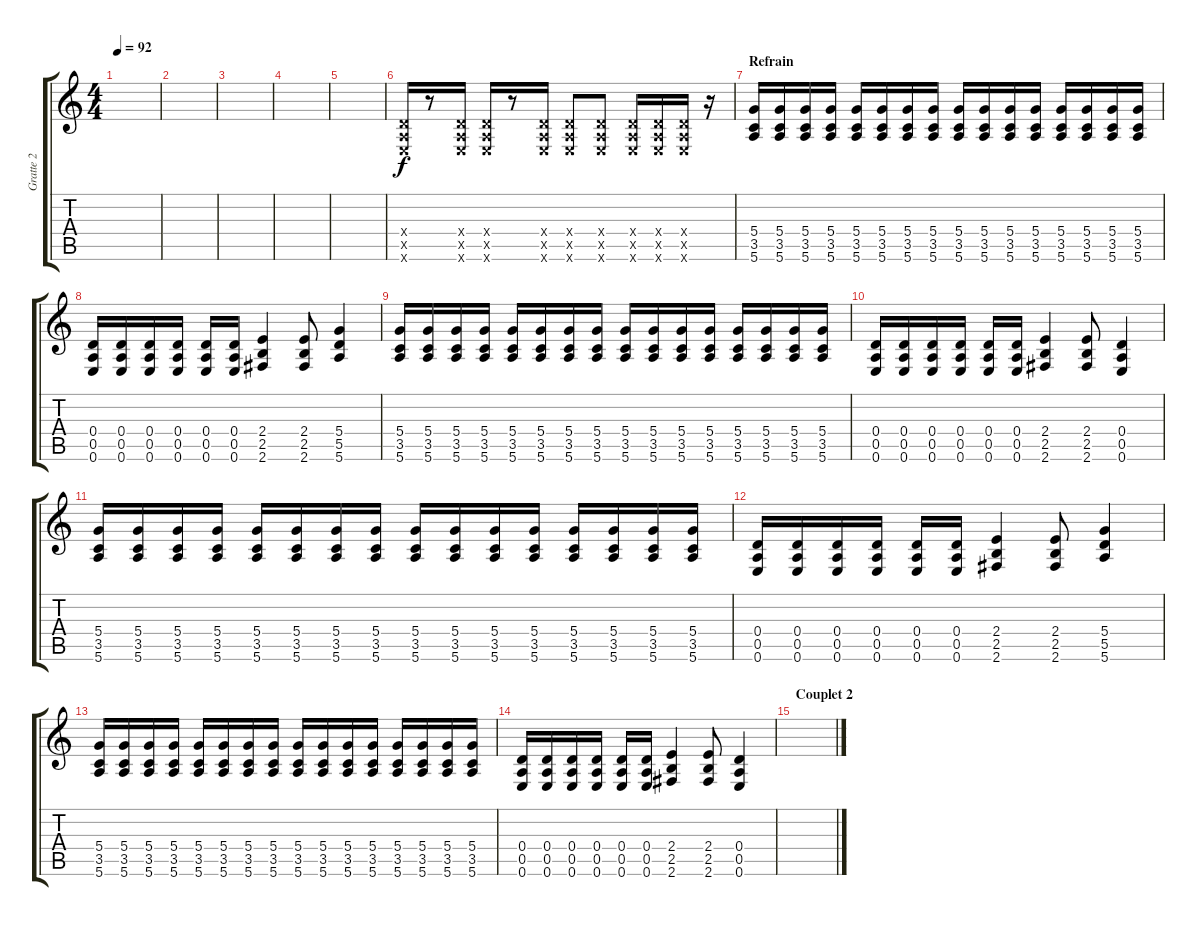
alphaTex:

\track ("Gratte 2" "Gratte 2") {instrument distortionguitar}
\staff {score tabs}
\tuning (E4 B3 G3 D3 A2 E2) {hide}
\ts (4 4)
\tempo 92
\clef g2
\ks c
|
|
|
|
|
(0.4{x} 0.5{x} 0.6{x}).16 r.8 (0.4{x} 0.5{x} 0.6{x}).16 (0.4{x} 0.5{x} 0.6{x}).16 r.8 (0.4{x} 0.5{x} 0.6{x}).16 (0.4{x} 0.5{x} 0.6{x}).8 (0.4{x} 0.5{x} 0.6{x}).8 (0.4{x} 0.5{x} 0.6{x}).16 (0.4{x} 0.5{x} 0.6{x}).16 (0.4{x} 0.5{x} 0.6{x}).16 r.16 |
\section ("" "Refrain")
(5.4 3.5 5.6).16 (5.4 3.5 5.6).16 (5.4 3.5 5.6).16 (5.4 3.5 5.6).16 (5.4 3.5 5.6).16 (5.4 3.5 5.6).16 (5.4 3.5 5.6).16 (5.4 3.5 5.6).16 (5.4 3.5 5.6).16 (5.4 3.5 5.6).16 (5.4 3.5 5.6).16 (5.4 3.5 5.6).16 (5.4 3.5 5.6).16 (5.4 3.5 5.6).16 (5.4 3.5 5.6).16 (5.4 3.5 5.6).16 |
(0.4 0.5 0.6).16 (0.4 0.5 0.6).16 (0.4 0.5 0.6).16 (0.4 0.5 0.6).16 (0.4 0.5 0.6).16 (0.4 0.5 0.6).16 (2.4 2.5 2.6).4 (2.4 2.5 2.6).8 (5.4 5.5 5.6).4 |
(5.4 3.5 5.6).16 (5.4 3.5 5.6).16 (5.4 3.5 5.6).16 (5.4 3.5 5.6).16 (5.4 3.5 5.6).16 (5.4 3.5 5.6).16 (5.4 3.5 5.6).16 (5.4 3.5 5.6).16 (5.4 3.5 5.6).16 (5.4 3.5 5.6).16 (5.4 3.5 5.6).16 (5.4 3.5 5.6).16 (5.4 3.5 5.6).16 (5.4 3.5 5.6).16 (5.4 3.5 5.6).16 (5.4 3.5 5.6).16 |
(0.4 0.5 0.6).16 (0.4 0.5 0.6).16 (0.4 0.5 0.6).16 (0.4 0.5 0.6).16 (0.4 0.5 0.6).16 (0.4 0.5 0.6).16 (2.4 2.5 2.6).4 (2.4 2.5 2.6).8 (0.4 0.5 0.6).4 |
(5.4 3.5 5.6).16 (5.4 3.5 5.6).16 (5.4 3.5 5.6).16 (5.4 3.5 5.6).16 (5.4 3.5 5.6).16 (5.4 3.5 5.6).16 (5.4 3.5 5.6).16 (5.4 3.5 5.6).16 (5.4 3.5 5.6).16 (5.4 3.5 5.6).16 (5.4 3.5 5.6).16 (5.4 3.5 5.6).16 (5.4 3.5 5.6).16 (5.4 3.5 5.6).16 (5.4 3.5 5.6).16 (5.4 3.5 5.6).16 |
(0.4 0.5 0.6).16 (0.4 0.5 0.6).16 (0.4 0.5 0.6).16 (0.4 0.5 0.6).16 (0.4 0.5 0.6).16 (0.4 0.5 0.6).16 (2.4 2.5 2.6).4 (2.4 2.5 2.6).8 (5.4 5.5 5.6).4 |
(5.4 3.5 5.6).16 (5.4 3.5 5.6).16 (5.4 3.5 5.6).16 (5.4 3.5 5.6).16 (5.4 3.5 5.6).16 (5.4 3.5 5.6).16 (5.4 3.5 5.6).16 (5.4 3.5 5.6).16 (5.4 3.5 5.6).16 (5.4 3.5 5.6).16 (5.4 3.5 5.6).16 (5.4 3.5 5.6).16 (5.4 3.5 5.6).16 (5.4 3.5 5.6).16 (5.4 3.5 5.6).16 (5.4 3.5 5.6).16 |
(0.4 0.5 0.6).16 (0.4 0.5 0.6).16 (0.4 0.5 0.6).16 (0.4 0.5 0.6).16 (0.4 0.5 0.6).16 (0.4 0.5 0.6).16 (2.4 2.5 2.6).4 (2.4 2.5 2.6).8 (0.4 0.5 0.6).4 |
\section ("" "Couplet 2")
